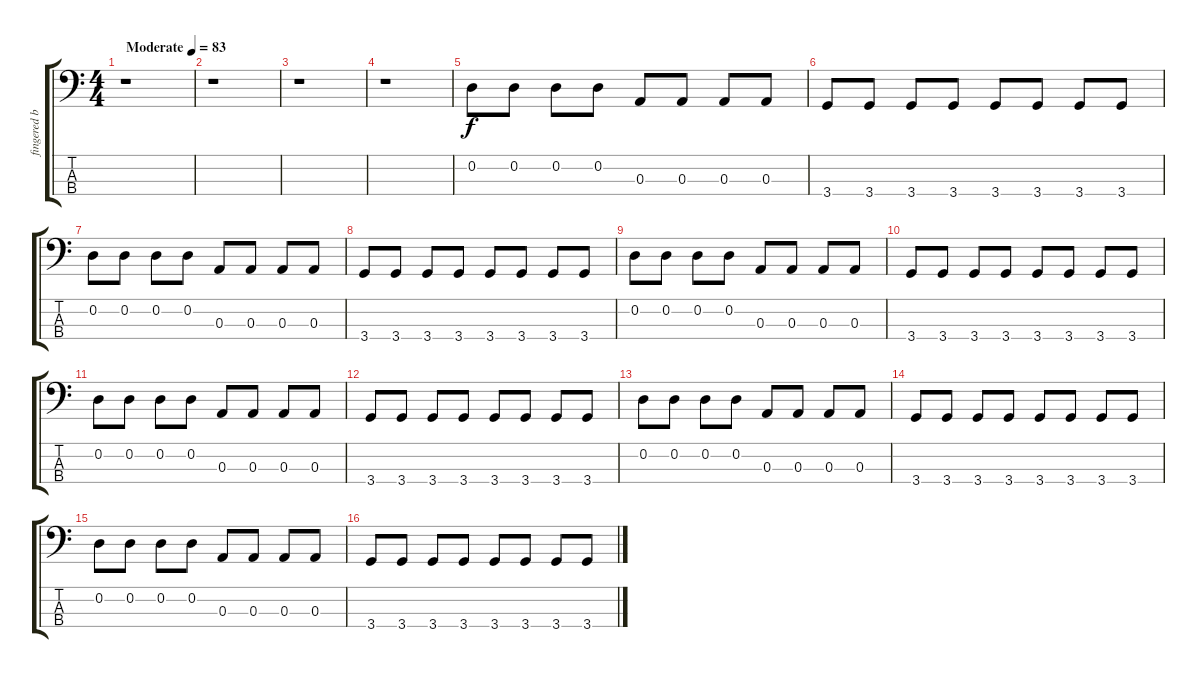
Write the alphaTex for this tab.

\track ("fingered bass" "fingered b") {instrument electricbasspick}
\staff {score tabs}
\tuning (G2 D2 A1 E1) {hide}
\ts (4 4)
\tempo (83 "Moderate")
\clef f4
\ks c
r.1{dy f instrument electricbasspick} |
r.1 |
r.1 |
r.1 |
0.2.8 0.2.8 0.2.8 0.2.8 0.3.8 0.3.8 0.3.8 0.3.8 |
3.4.8 3.4.8 3.4.8 3.4.8 3.4.8 3.4.8 3.4.8 3.4.8 |
0.2.8 0.2.8 0.2.8 0.2.8 0.3.8 0.3.8 0.3.8 0.3.8 |
3.4.8 3.4.8 3.4.8 3.4.8 3.4.8 3.4.8 3.4.8 3.4.8 |
0.2.8 0.2.8 0.2.8 0.2.8 0.3.8 0.3.8 0.3.8 0.3.8 |
3.4.8 3.4.8 3.4.8 3.4.8 3.4.8 3.4.8 3.4.8 3.4.8 |
0.2.8 0.2.8 0.2.8 0.2.8 0.3.8 0.3.8 0.3.8 0.3.8 |
3.4.8 3.4.8 3.4.8 3.4.8 3.4.8 3.4.8 3.4.8 3.4.8 |
0.2.8 0.2.8 0.2.8 0.2.8 0.3.8 0.3.8 0.3.8 0.3.8 |
3.4.8 3.4.8 3.4.8 3.4.8 3.4.8 3.4.8 3.4.8 3.4.8 |
0.2.8 0.2.8 0.2.8 0.2.8 0.3.8 0.3.8 0.3.8 0.3.8 |
3.4.8 3.4.8 3.4.8 3.4.8 3.4.8 3.4.8 3.4.8 3.4.8
